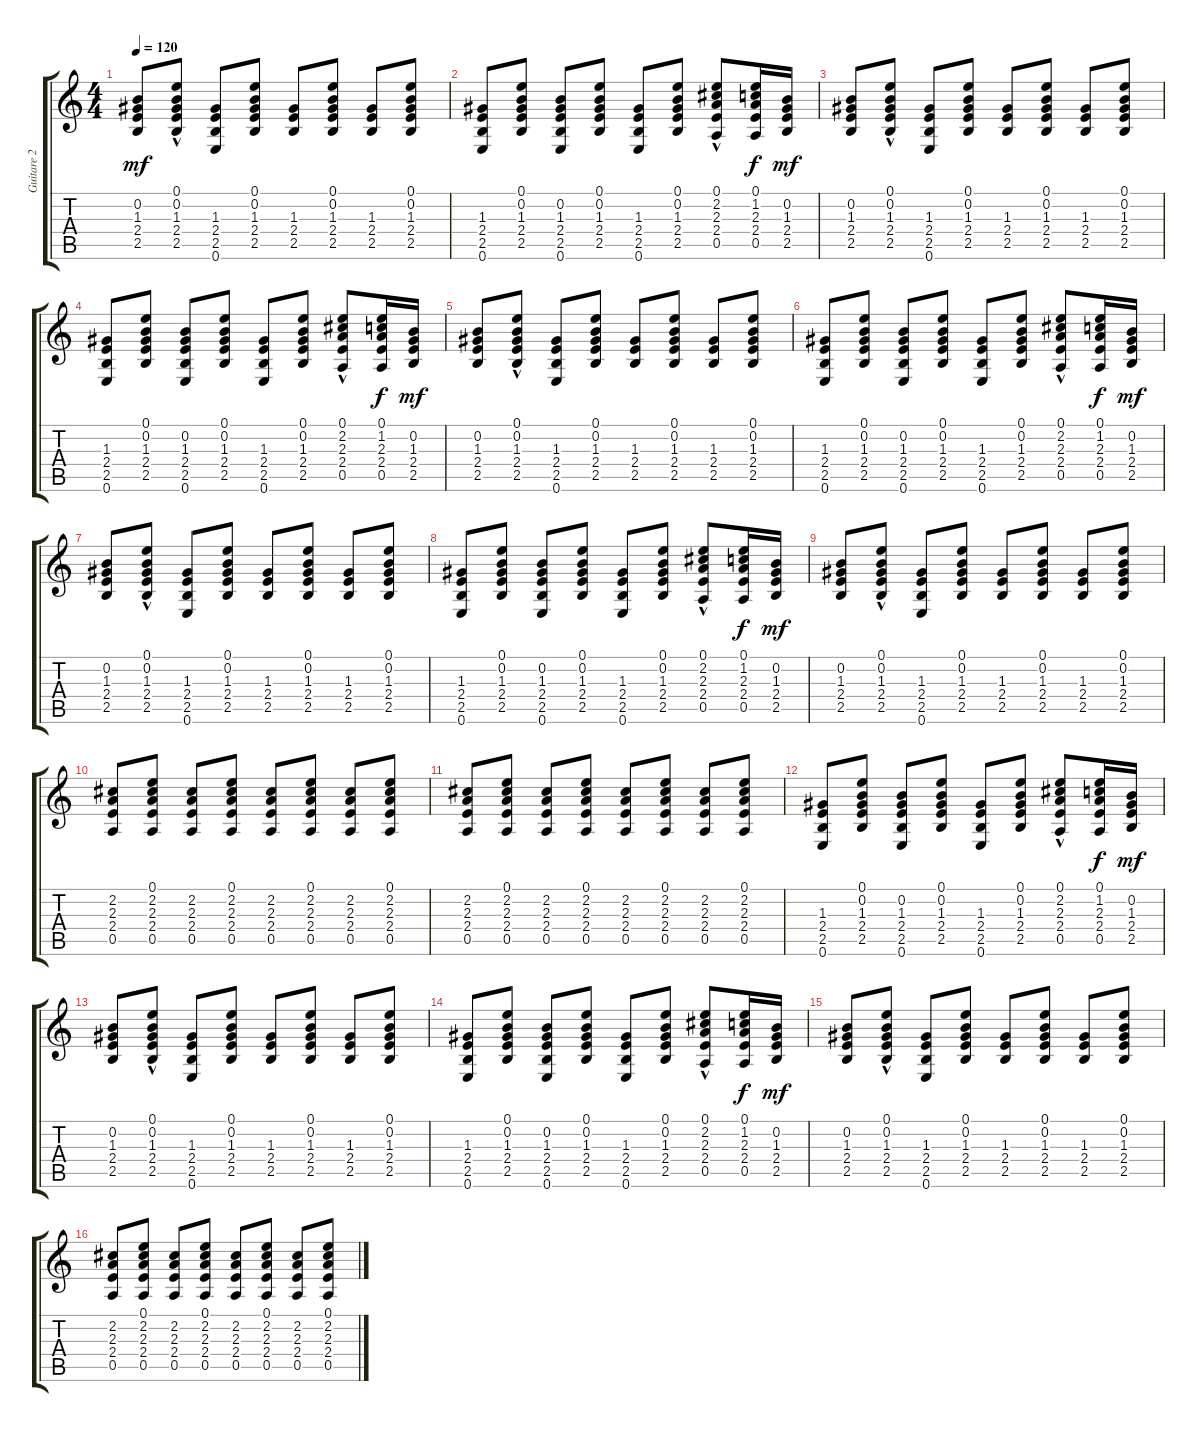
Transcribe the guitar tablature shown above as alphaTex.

\track ("Guitare 2" "Guitare 2") {instrument acousticguitarsteel}
\staff {score tabs}
\tuning (E4 B3 G3 D3 A2 E2) {hide}
\ts (4 4)
\tempo 120
\clef g2
\ks c
(0.2 1.3 2.4 2.5).8{dy mf} (0.1{hac} 0.2{hac} 1.3 2.4 2.5).8 (1.3 2.4 2.5 0.6).8 (0.1 0.2 1.3 2.4 2.5).8 (1.3 2.4 2.5).8 (0.1 0.2 1.3 2.4 2.5).8 (1.3 2.4 2.5).8 (0.1 0.2 1.3 2.4 2.5).8 |
(1.3 2.4 2.5 0.6).8 (0.1 0.2 1.3 2.4 2.5).8 (0.2 1.3 2.4 2.5 0.6).8 (0.1 0.2 1.3 2.4 2.5).8 (1.3 2.4 2.5 0.6).8 (0.1 0.2 1.3 2.4 2.5).8 (0.1{hac} 2.2{hac} 2.3 2.4 0.5).8 (0.1 1.2 2.3 2.4 0.5).16{dy f} (0.2 1.3 2.4 2.5).16{dy mf} |
(0.2 1.3 2.4 2.5).8 (0.1{hac} 0.2{hac} 1.3 2.4 2.5).8 (1.3 2.4 2.5 0.6).8 (0.1 0.2 1.3 2.4 2.5).8 (1.3 2.4 2.5).8 (0.1 0.2 1.3 2.4 2.5).8 (1.3 2.4 2.5).8 (0.1 0.2 1.3 2.4 2.5).8 |
(1.3 2.4 2.5 0.6).8 (0.1 0.2 1.3 2.4 2.5).8 (0.2 1.3 2.4 2.5 0.6).8 (0.1 0.2 1.3 2.4 2.5).8 (1.3 2.4 2.5 0.6).8 (0.1 0.2 1.3 2.4 2.5).8 (0.1{hac} 2.2{hac} 2.3 2.4 0.5).8 (0.1 1.2 2.3 2.4 0.5).16{dy f} (0.2 1.3 2.4 2.5).16{dy mf} |
(0.2 1.3 2.4 2.5).8 (0.1{hac} 0.2{hac} 1.3 2.4 2.5).8 (1.3 2.4 2.5 0.6).8 (0.1 0.2 1.3 2.4 2.5).8 (1.3 2.4 2.5).8 (0.1 0.2 1.3 2.4 2.5).8 (1.3 2.4 2.5).8 (0.1 0.2 1.3 2.4 2.5).8 |
(1.3 2.4 2.5 0.6).8 (0.1 0.2 1.3 2.4 2.5).8 (0.2 1.3 2.4 2.5 0.6).8 (0.1 0.2 1.3 2.4 2.5).8 (1.3 2.4 2.5 0.6).8 (0.1 0.2 1.3 2.4 2.5).8 (0.1{hac} 2.2{hac} 2.3 2.4 0.5).8 (0.1 1.2 2.3 2.4 0.5).16{dy f} (0.2 1.3 2.4 2.5).16{dy mf} |
(0.2 1.3 2.4 2.5).8 (0.1{hac} 0.2{hac} 1.3 2.4 2.5).8 (1.3 2.4 2.5 0.6).8 (0.1 0.2 1.3 2.4 2.5).8 (1.3 2.4 2.5).8 (0.1 0.2 1.3 2.4 2.5).8 (1.3 2.4 2.5).8 (0.1 0.2 1.3 2.4 2.5).8 |
(1.3 2.4 2.5 0.6).8 (0.1 0.2 1.3 2.4 2.5).8 (0.2 1.3 2.4 2.5 0.6).8 (0.1 0.2 1.3 2.4 2.5).8 (1.3 2.4 2.5 0.6).8 (0.1 0.2 1.3 2.4 2.5).8 (0.1{hac} 2.2{hac} 2.3 2.4 0.5).8 (0.1 1.2 2.3 2.4 0.5).16{dy f} (0.2 1.3 2.4 2.5).16{dy mf} |
(0.2 1.3 2.4 2.5).8 (0.1{hac} 0.2{hac} 1.3 2.4 2.5).8 (1.3 2.4 2.5 0.6).8 (0.1 0.2 1.3 2.4 2.5).8 (1.3 2.4 2.5).8 (0.1 0.2 1.3 2.4 2.5).8 (1.3 2.4 2.5).8 (0.1 0.2 1.3 2.4 2.5).8 |
(2.2 2.3 2.4 0.5).8 (0.1 2.2 2.3 2.4 0.5).8 (2.2 2.3 2.4 0.5).8 (0.1 2.2 2.3 2.4 0.5).8 (2.2 2.3 2.4 0.5).8 (0.1 2.2 2.3 2.4 0.5).8 (2.2 2.3 2.4 0.5).8 (0.1 2.2 2.3 2.4 0.5).8 |
(2.2 2.3 2.4 0.5).8 (0.1 2.2 2.3 2.4 0.5).8 (2.2 2.3 2.4 0.5).8 (0.1 2.2 2.3 2.4 0.5).8 (2.2 2.3 2.4 0.5).8 (0.1 2.2 2.3 2.4 0.5).8 (2.2 2.3 2.4 0.5).8 (0.1 2.2 2.3 2.4 0.5).8 |
(1.3 2.4 2.5 0.6).8 (0.1 0.2 1.3 2.4 2.5).8 (0.2 1.3 2.4 2.5 0.6).8 (0.1 0.2 1.3 2.4 2.5).8 (1.3 2.4 2.5 0.6).8 (0.1 0.2 1.3 2.4 2.5).8 (0.1{hac} 2.2{hac} 2.3 2.4 0.5).8 (0.1 1.2 2.3 2.4 0.5).16{dy f} (0.2 1.3 2.4 2.5).16{dy mf} |
(0.2 1.3 2.4 2.5).8 (0.1{hac} 0.2{hac} 1.3 2.4 2.5).8 (1.3 2.4 2.5 0.6).8 (0.1 0.2 1.3 2.4 2.5).8 (1.3 2.4 2.5).8 (0.1 0.2 1.3 2.4 2.5).8 (1.3 2.4 2.5).8 (0.1 0.2 1.3 2.4 2.5).8 |
(1.3 2.4 2.5 0.6).8 (0.1 0.2 1.3 2.4 2.5).8 (0.2 1.3 2.4 2.5 0.6).8 (0.1 0.2 1.3 2.4 2.5).8 (1.3 2.4 2.5 0.6).8 (0.1 0.2 1.3 2.4 2.5).8 (0.1{hac} 2.2{hac} 2.3 2.4 0.5).8 (0.1 1.2 2.3 2.4 0.5).16{dy f} (0.2 1.3 2.4 2.5).16{dy mf} |
(0.2 1.3 2.4 2.5).8 (0.1{hac} 0.2{hac} 1.3 2.4 2.5).8 (1.3 2.4 2.5 0.6).8 (0.1 0.2 1.3 2.4 2.5).8 (1.3 2.4 2.5).8 (0.1 0.2 1.3 2.4 2.5).8 (1.3 2.4 2.5).8 (0.1 0.2 1.3 2.4 2.5).8 |
(2.2 2.3 2.4 0.5).8 (0.1 2.2 2.3 2.4 0.5).8 (2.2 2.3 2.4 0.5).8 (0.1 2.2 2.3 2.4 0.5).8 (2.2 2.3 2.4 0.5).8 (0.1 2.2 2.3 2.4 0.5).8 (2.2 2.3 2.4 0.5).8 (0.1 2.2 2.3 2.4 0.5).8
